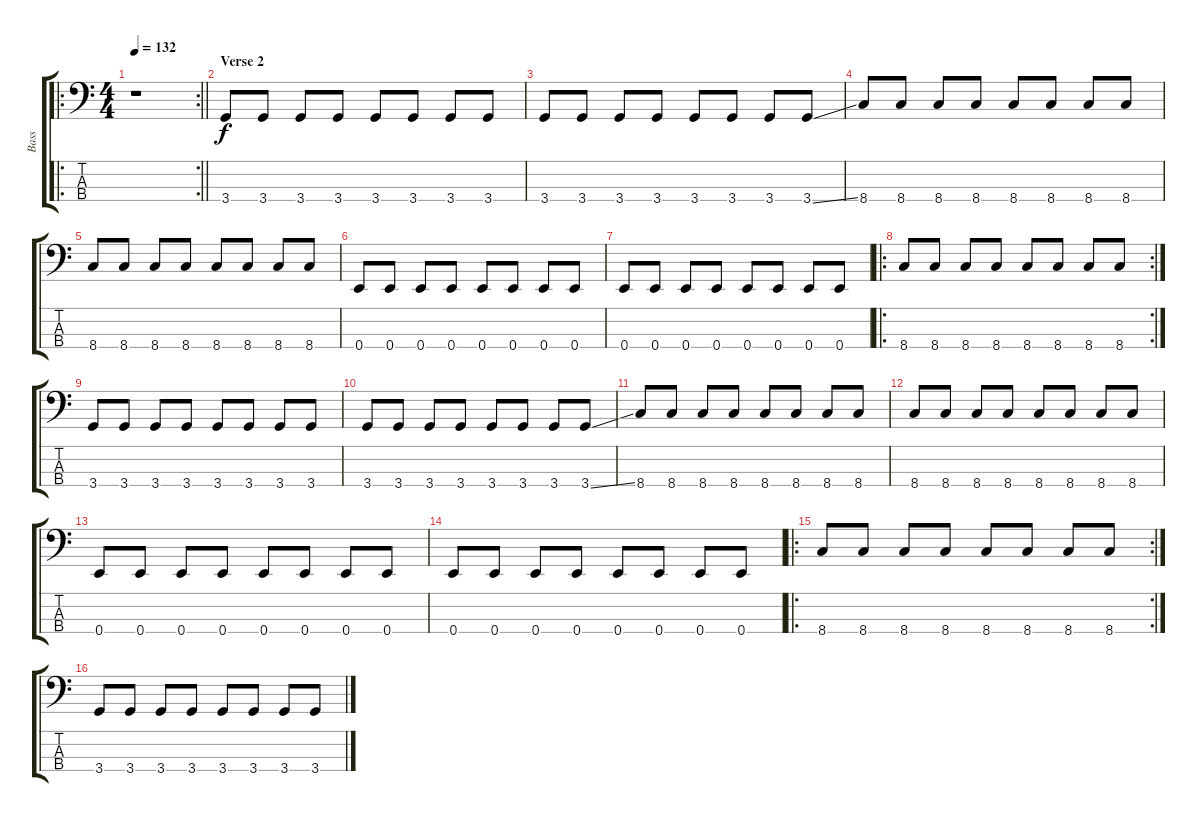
\track ("Bass" "Bass") {instrument electricbasspick}
\staff {score tabs}
\tuning (G2 D2 A1 E1) {hide}
\ro
\rc 2
\ts (4 4)
\tempo 132
\clef f4
\barLineRight lightlight
\ks c
r.1{dy f} |
\section ("" "Verse 2")
3.4.8 3.4.8 3.4.8 3.4.8 3.4.8 3.4.8 3.4.8 3.4.8 |
3.4.8 3.4.8 3.4.8 3.4.8 3.4.8 3.4.8 3.4.8 3.4{ss}.8 |
8.4.8 8.4.8 8.4.8 8.4.8 8.4.8 8.4.8 8.4.8 8.4.8 |
8.4.8 8.4.8 8.4.8 8.4.8 8.4.8 8.4.8 8.4.8 8.4.8 |
0.4.8 0.4.8 0.4.8 0.4.8 0.4.8 0.4.8 0.4.8 0.4.8 |
0.4.8 0.4.8 0.4.8 0.4.8 0.4.8 0.4.8 0.4.8 0.4.8 |
\ro
\rc 2
8.4.8 8.4.8 8.4.8 8.4.8 8.4.8 8.4.8 8.4.8 8.4.8 |
3.4.8 3.4.8 3.4.8 3.4.8 3.4.8 3.4.8 3.4.8 3.4.8 |
3.4.8 3.4.8 3.4.8 3.4.8 3.4.8 3.4.8 3.4.8 3.4{ss}.8 |
8.4.8 8.4.8 8.4.8 8.4.8 8.4.8 8.4.8 8.4.8 8.4.8 |
8.4.8 8.4.8 8.4.8 8.4.8 8.4.8 8.4.8 8.4.8 8.4.8 |
0.4.8 0.4.8 0.4.8 0.4.8 0.4.8 0.4.8 0.4.8 0.4.8 |
0.4.8 0.4.8 0.4.8 0.4.8 0.4.8 0.4.8 0.4.8 0.4.8 |
\ro
\rc 2
8.4.8 8.4.8 8.4.8 8.4.8 8.4.8 8.4.8 8.4.8 8.4.8 |
3.4.8 3.4.8 3.4.8 3.4.8 3.4.8 3.4.8 3.4.8 3.4.8
